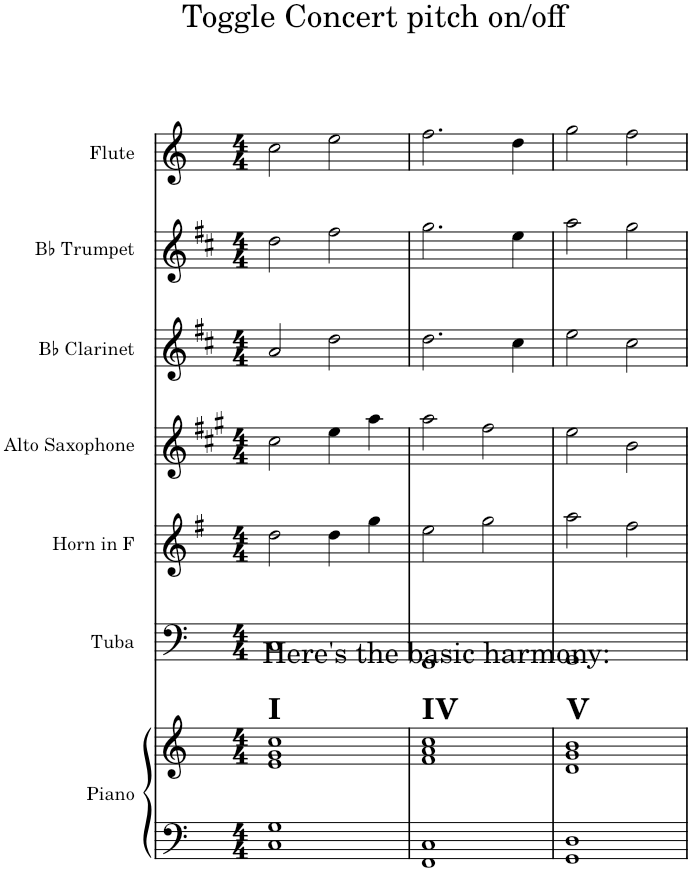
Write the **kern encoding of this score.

**kern	**kern	**kern	**kern	**kern	**kern	**kern	**kern
*part7	*part7	*part6	*part5	*part4	*part3	*part2	*part1
*staff8	*staff7	*staff6	*staff5	*staff4	*staff3	*staff2	*staff1
*I"Piano	*	*I"Tuba	*I"Horn in F	*I"Alto Saxophone	*I"Bb Clarinet	*I"Bb Trumpet	*I"Flute
*I'Pno.	*	*I'Tba.	*	*I'A. Sax.	*I'Bb Cl. 1	*I'Bb Tpt. 1	*I'Fl.
*clefF4	*clefG2	*clefF4	*clefG2	*clefG2	*clefG2	*clefG2	*clefG2
*	*	*	*Trd4c7	*Trd5c9	*Trd1c2	*Trd1c2	*
*k[]	*k[]	*k[]	*k[f#]	*k[f#c#g#]	*k[f#c#]	*k[f#c#]	*k[]
*M4/4	*M4/4	*M4/4	*M4/4	*M4/4	*M4/4	*M4/4	*M4/4
=1	=1	=1	=1	=1	=1	=1	=1
!	!LO:TX:a:B:t=I	!	!	!	!	!	!
!	!LO:TX:a:t=Here's the basic harmony&colon;	!	!	!	!	!	!
1C 1G	1e 1g 1cc	1C	2dd\	2cc#\	2a/	2dd\	2cc\
.	.	.	4dd\	4ee\	2dd\	2ff#\	2ee\
.	.	.	4gg\	4aa\	.	.	.
=2	=2	=2	=2	=2	=2	=2	=2
!	!LO:TX:a:B:t=IV	!	!	!	!	!	!
1FF 1C	1f 1a 1cc	1FF	2ee\	2aa\	2.dd\	2.gg\	2.ff\
.	.	.	2gg\	2ff#\	.	.	.
.	.	.	.	.	4cc#\	4ee\	4dd\
=3	=3	=3	=3	=3	=3	=3	=3
!	!LO:TX:a:B:t=V	!	!	!	!	!	!
1GG 1D	1d 1g 1b	1GG	2aa\	2ee\	2ee\	2aa\	2gg\
.	.	.	2ff#\	2b\	2cc#\	2gg\	2ff\
=	=	=	=	=	=	=	=
*-	*-	*-	*-	*-	*-	*-	*-
